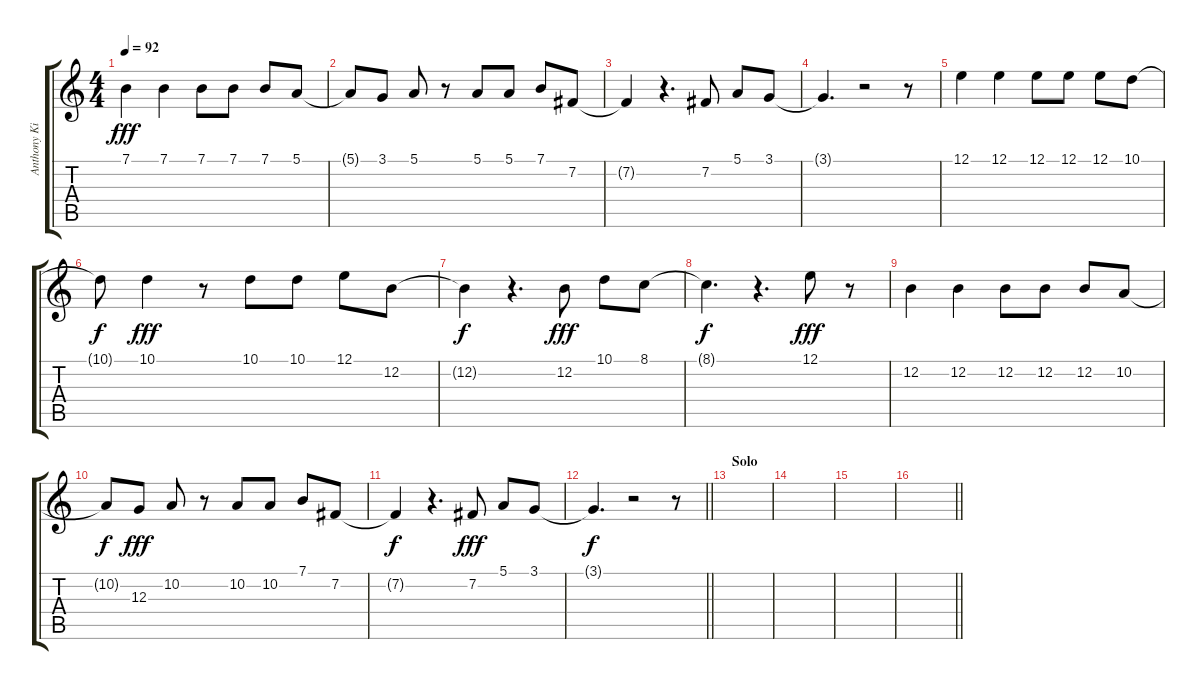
\track ("Anthony Kiedis" "Anthony Ki") {instrument trumpet}
\staff {score tabs}
\tuning (E4 B3 G3 D3 A2 E2) {hide}
\ts (4 4)
\tempo 92
\clef g2
\ks c
7.1.4{dy fff} 7.1.4 7.1.8 7.1.8 7.1.8 5.1.8 |
5.1{t}.8 3.1.8 5.1.8 r.8 5.1.8 5.1.8 7.1.8 7.2.8 |
7.2{t}.4 r.4{d} 7.2.8 5.1.8 3.1.8 |
3.1{t}.4{d} r.2 r.8 |
12.1.4 12.1.4 12.1.8 12.1.8 12.1.8 10.1.8 |
10.1{t}.8{dy f} 10.1.4{dy fff} r.8 10.1.8 10.1.8 12.1.8 12.2.8 |
12.2{t}.4{dy f} r.4{d} 12.2.8{dy fff} 10.1.8 8.1.8 |
8.1{t}.4{d dy f} r.4{d} 12.1.8{dy fff} r.8 |
12.2.4 12.2.4 12.2.8 12.2.8 12.2.8 10.2.8 |
10.2{t}.8{dy f} 12.3.8{dy fff} 10.2.8 r.8 10.2.8 10.2.8 7.1.8 7.2.8 |
7.2{t}.4{dy f} r.4{d} 7.2.8{dy fff} 5.1.8 3.1.8 |
\barLineRight lightlight
3.1{t}.4{d dy f} r.2 r.8 |
\section ("" "Solo")
|
|
|
\barLineRight lightlight
